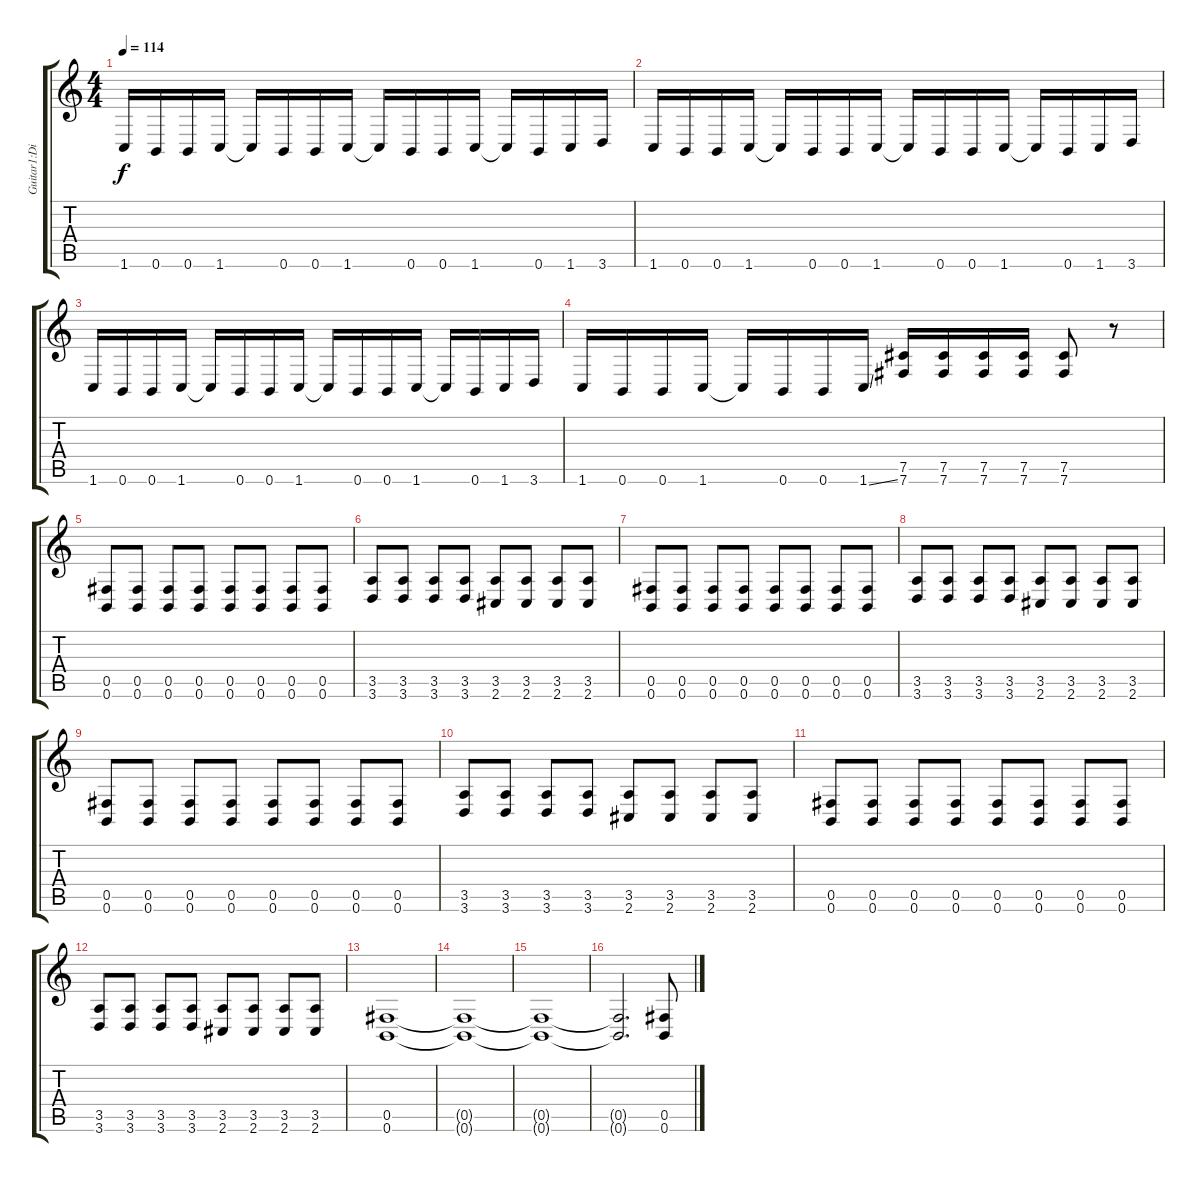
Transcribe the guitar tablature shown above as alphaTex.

\track ("Guitar1:Distortion<1 Half Down, 6th=B>" "Guitar1:Di") {instrument distortionguitar}
\staff {score tabs}
\tuning (Db4 Ab3 E3 B2 Gb2 B1) {hide}
\ts (4 4)
\tempo 114
\clef g2
\ks c
1.6.16{dy f} 0.6.16 0.6.16 1.6.16 1.6{t}.16 0.6.16 0.6.16 1.6.16 1.6{t}.16 0.6.16 0.6.16 1.6.16 1.6{t}.16 0.6.16 1.6.16 3.6.16 |
1.6.16 0.6.16 0.6.16 1.6.16 1.6{t}.16 0.6.16 0.6.16 1.6.16 1.6{t}.16 0.6.16 0.6.16 1.6.16 1.6{t}.16 0.6.16 1.6.16 3.6.16 |
1.6.16 0.6.16 0.6.16 1.6.16 1.6{t}.16 0.6.16 0.6.16 1.6.16 1.6{t}.16 0.6.16 0.6.16 1.6.16 1.6{t}.16 0.6.16 1.6.16 3.6.16 |
1.6.16 0.6.16 0.6.16 1.6.16 1.6{t}.16 0.6.16 0.6.16 1.6{ss}.16 (7.5 7.6).16 (7.5 7.6).16 (7.5 7.6).16 (7.5 7.6).16 (7.5 7.6).8 r.8 |
(0.5 0.6).8 (0.5 0.6).8 (0.5 0.6).8 (0.5 0.6).8 (0.5 0.6).8 (0.5 0.6).8 (0.5 0.6).8 (0.5 0.6).8 |
(3.5 3.6).8 (3.5 3.6).8 (3.5 3.6).8 (3.5 3.6).8 (3.5 2.6).8 (3.5 2.6).8 (3.5 2.6).8 (3.5 2.6).8 |
(0.5 0.6).8 (0.5 0.6).8 (0.5 0.6).8 (0.5 0.6).8 (0.5 0.6).8 (0.5 0.6).8 (0.5 0.6).8 (0.5 0.6).8 |
(3.5 3.6).8 (3.5 3.6).8 (3.5 3.6).8 (3.5 3.6).8 (3.5 2.6).8 (3.5 2.6).8 (3.5 2.6).8 (3.5 2.6).8 |
(0.5 0.6).8 (0.5 0.6).8 (0.5 0.6).8 (0.5 0.6).8 (0.5 0.6).8 (0.5 0.6).8 (0.5 0.6).8 (0.5 0.6).8 |
(3.5 3.6).8 (3.5 3.6).8 (3.5 3.6).8 (3.5 3.6).8 (3.5 2.6).8 (3.5 2.6).8 (3.5 2.6).8 (3.5 2.6).8 |
(0.5 0.6).8 (0.5 0.6).8 (0.5 0.6).8 (0.5 0.6).8 (0.5 0.6).8 (0.5 0.6).8 (0.5 0.6).8 (0.5 0.6).8 |
(3.5 3.6).8 (3.5 3.6).8 (3.5 3.6).8 (3.5 3.6).8 (3.5 2.6).8 (3.5 2.6).8 (3.5 2.6).8 (3.5 2.6).8 |
(0.5 0.6).1 |
(0.5{t} 0.6{t}).1 |
(0.5{t} 0.6{t}).1 |
(0.5{t} 0.6{t}).2{d} (0.5 0.6).8
